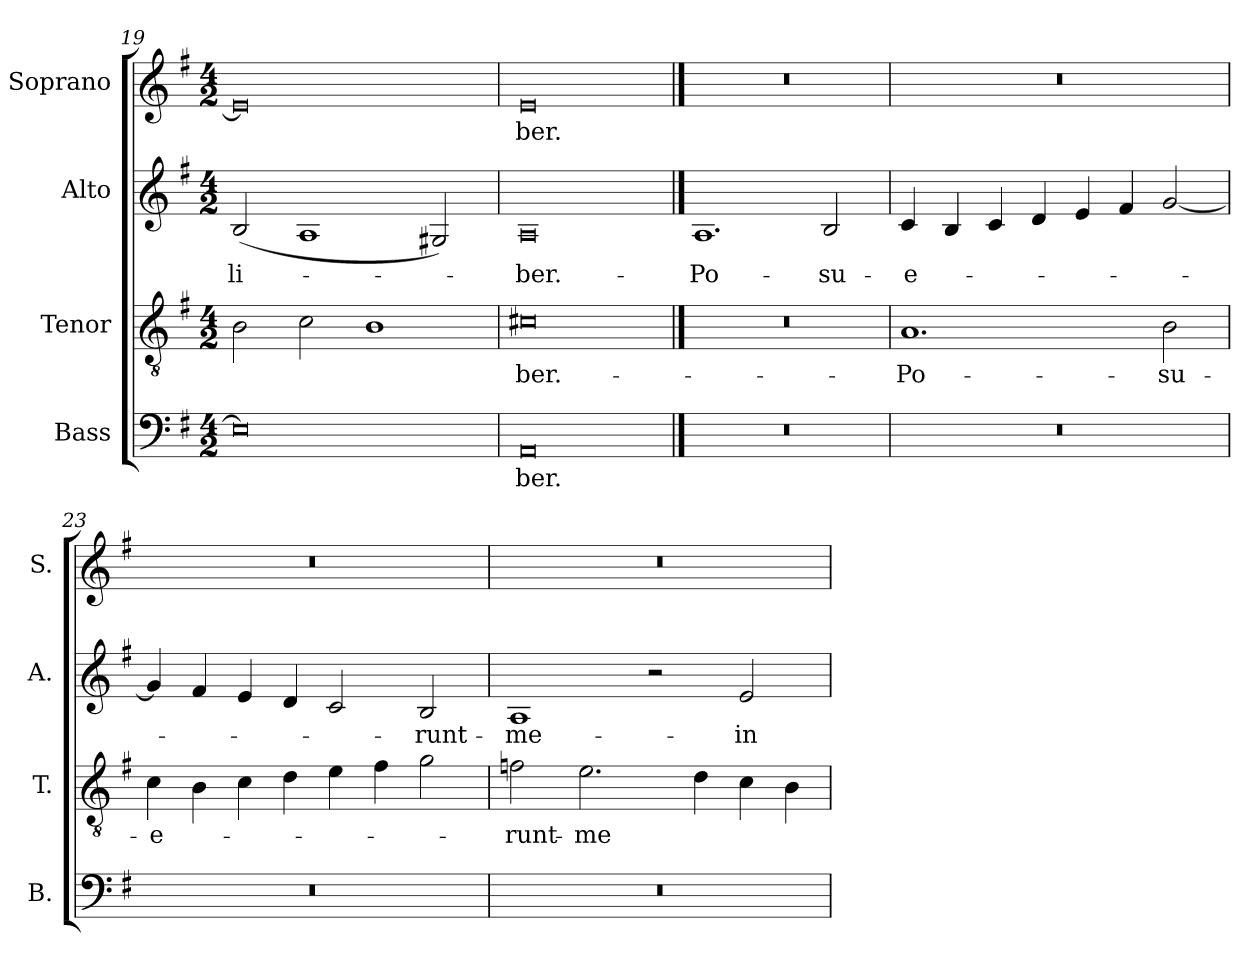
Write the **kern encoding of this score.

**kern	**text	**kern	**text	**kern	**text	**kern	**text
*part4	*part4	*part3	*part3	*part2	*part2	*part1	*part1
*staff4	*staff4	*staff3	*staff3	*staff2	*staff2	*staff1	*staff1
*I"Bass	*	*I"Tenor	*	*I"Alto	*	*I"Soprano	*
*I'B.	*	*I'T.	*	*I'A.	*	*I'S.	*
*clefF4	*	*clefGv2	*	*clefG2	*	*clefG2	*
*	*	*ITrd7c12	*	*	*	*	*
*k[f#]	*	*k[f#]	*	*k[f#]	*	*k[f#]	*
*G:	*	*G:	*	*G:	*	*G:	*
*M4/2	*	*M4/2	*	*M4/2	*	*M4/2	*
=19	=19	=19	=19	=19	=19	=19	=19
!	!	!	!	!	!LO:LY:b:color=#000000	!	!
0Ei]	.	2BBi\	.	(2Bi/	li-	0ei]	.
.	.	2Ci\	.	1Ai	.	.	.
.	.	1BBi	.	.	.	.	.
.	.	.	.	2G#Xi/)	.	.	.
=20	=20	=20	=20	=20	=20	=20	=20
!	!LO:LY:b:color=#000000	!	!	!	!	!	!
!	!	!	!LO:LY:b:color=#000000	!	!	!	!
!	!	!	!	!	!LO:LY:b:color=#000000	!	!
!	!	!	!	!	!	!	!LO:LY:b:color=#000000
0AAi	-ber.	0C#Xi	-ber.-	0Ai	-ber.-	0ei	-ber.-
!!LO:PB:g=z
==21	==21	==21	==21	==21	==21	==21	==21
!LO:N:vis=1	!	!LO:N:vis=1	!	!	!	!	!
*	*	*	*	*MM184	*	*MM184	*
!	!	!	!	!	!LO:LY:b:color=#000000	!LO:N:vis=1	!
0r	.	0r	.	1.Ai	-Po-	0r	.
!	!	!	!	!	!LO:LY:b:color=#000000	!	!
.	.	.	.	2Bi/	-su-	.	.
=22	=22	=22	=22	=22	=22	=22	=22
!LO:N:vis=1	!	!	!	!	!	!	!
!	!	!	!LO:LY:b:color=#000000	!	!	!	!
!	!	!	!	!	!LO:LY:b:color=#000000	!LO:N:vis=1	!
0r	.	1.AAi	-Po-	4ci/	-e-	0r	.
.	.	.	.	4Bi/	.	.	.
.	.	.	.	4ci/	.	.	.
.	.	.	.	4di/	.	.	.
.	.	.	.	4ei/	.	.	.
.	.	.	.	4f#i/	.	.	.
!	!	!	!LO:LY:b:color=#000000	!	!	!	!
.	.	2BBi\	-su-	[2gi/	.	.	.
=23	=23	=23	=23	=23	=23	=23	=23
!LO:N:vis=1	!	!	!	!	!	!	!
!	!	!	!LO:LY:b:color=#000000	!	!	!LO:N:vis=1	!
0r	.	4Ci\	-e-	4gi/]	.	0r	.
.	.	4BBi\	.	4f#i/	.	.	.
.	.	4Ci\	.	4ei/	.	.	.
.	.	4Di\	.	4di/	.	.	.
.	.	4Ei\	.	2ci/	.	.	.
.	.	4F#i\	.	.	.	.	.
!	!	!	!	!	!LO:LY:b:color=#000000	!	!
.	.	2Gi\	.	2Bi/	-runt-	.	.
=24	=24	=24	=24	=24	=24	=24	=24
!LO:N:vis=1	!	!	!	!	!	!	!
!	!	!	!LO:LY:b:color=#000000	!	!	!	!
!	!	!	!	!	!LO:LY:b:color=#000000	!LO:N:vis=1	!
0r	.	2Fni\	-runt-	1Ai	-me-	0r	.
!	!	!	!LO:LY:b:color=#000000	!	!	!	!
.	.	2.Ei\	-me	.	.	.	.
.	.	.	.	2r	.	.	.
.	.	4Di\	.	.	.	.	.
!	!	!	!	!	!LO:LY:b:color=#000000	!	!
.	.	4Ci\	.	2ei/	-in-	.	.
.	.	4BBi\	.	.	.	.	.
=	=	=	=	=	=	=	=
*-	*-	*-	*-	*-	*-	*-	*-
